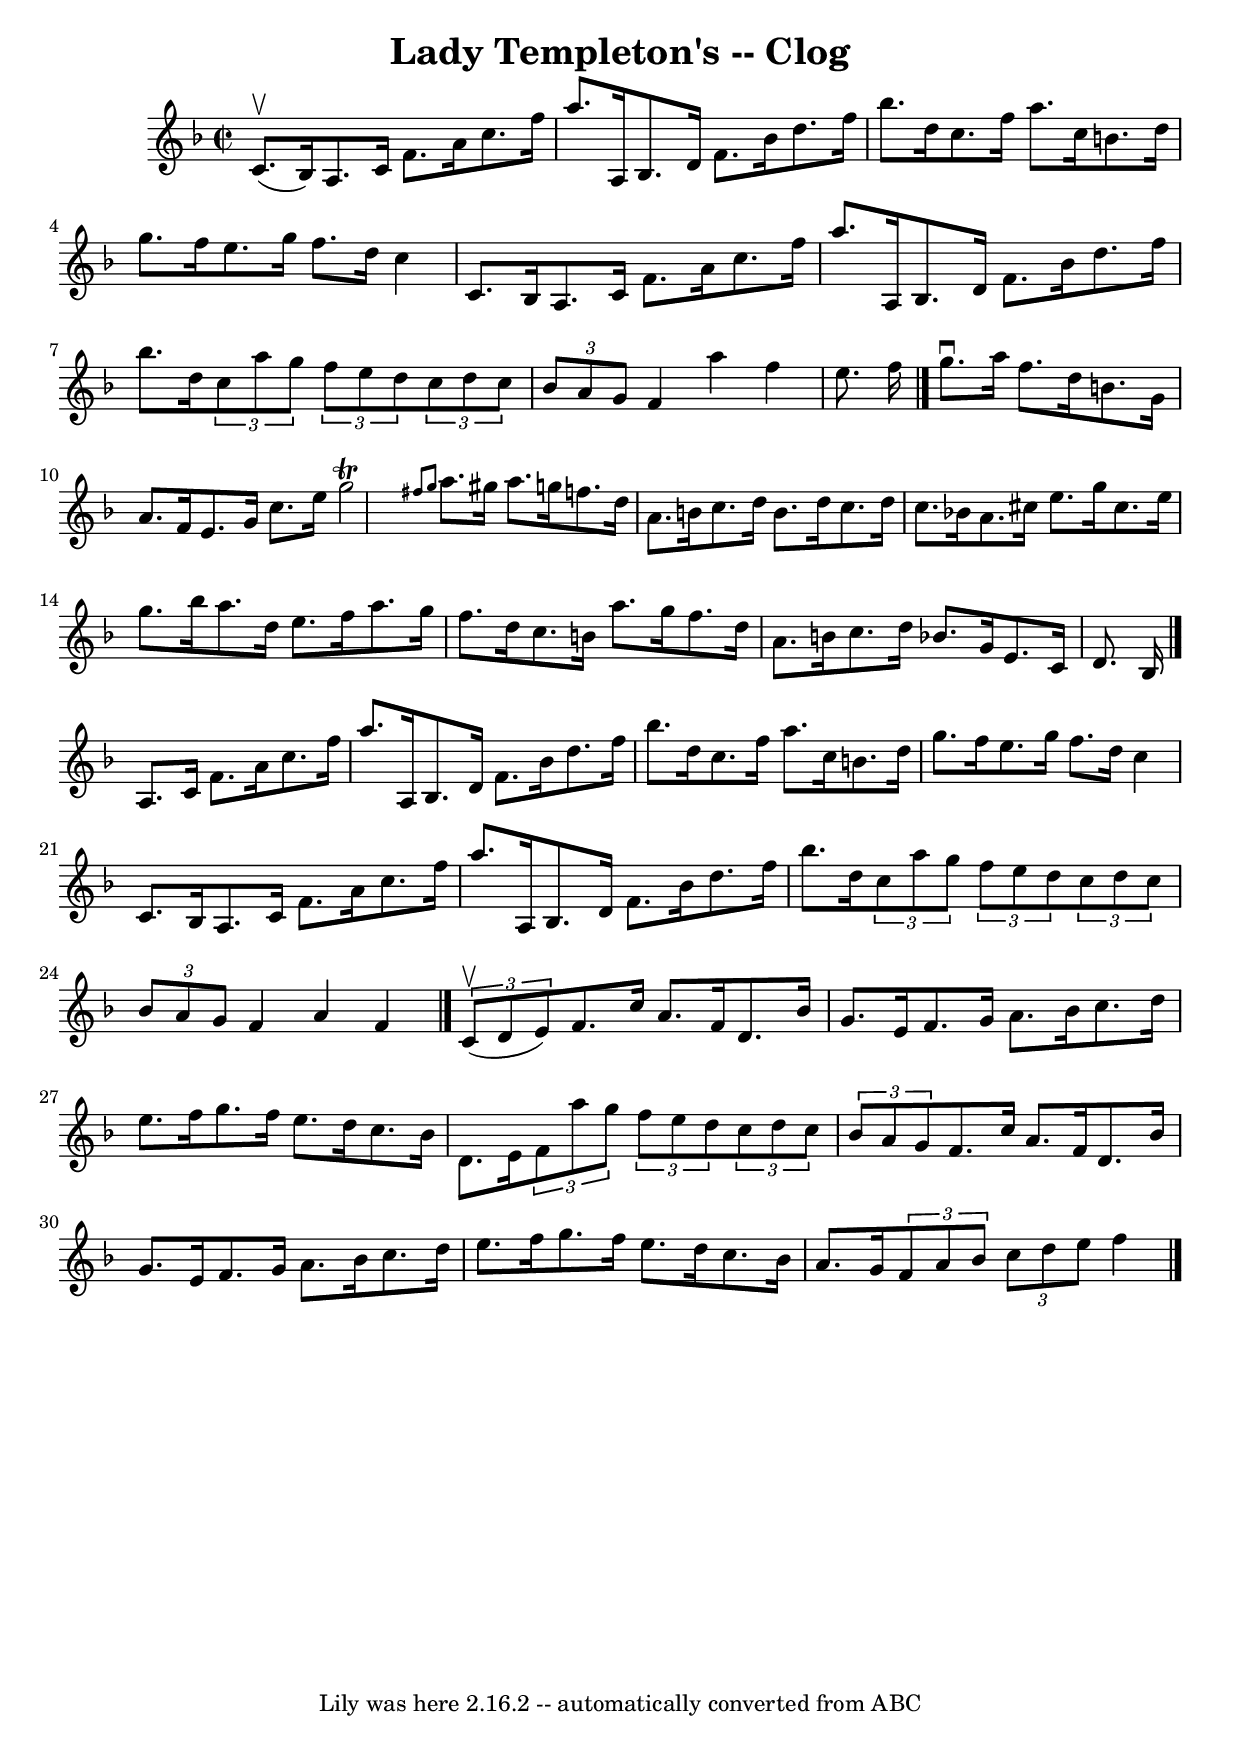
\version "2.7.40"
\include "Mammoth.ily"
\header {
	%% book = "Ryan's Mammoth Collection"
	crossRefNumber = "1"
	footnotes = "\\\\156 926"
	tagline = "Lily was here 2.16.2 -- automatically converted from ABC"
	title = "Lady Templeton's -- Clog"
}
voicedefault =  {


\override Staff.TimeSignature #'style = #'C
 \time 2/2 \key f \major c'8.^\upbow(bes16) |
 a8. c'16   
 f'8. a'16 c''8. f''16 a''8. a16    |
 bes8. d'16    
f'8. bes'16 d''8. f''16 bes''8. d''16    |
 c''8.    
f''16 a''8. c''16 b'8. d''16 g''8. f''16    |
 e''8.  
 g''16 f''8. d''16 c''4 c'8. bes16    |
 a8. c'16  
 f'8. a'16 c''8. f''16 a''8. a16    |
 bes8. d'16    
f'8. bes'16 d''8. f''16 bes''8. d''16    |
   \times 2/3 { 
 c''8 a''8 g''8  } \times 2/3 { f''8 e''8 d''8  }   \times 2/3 { 
 c''8 d''8 c''8  } \times 2/3 { bes'8 a'8 g'8  }   |
   
f'4 a''4 f''4 e''8. f''16    \bar "|." g''8.^\downbow a''16  
 f''8. d''16 b'8. g'16 a'8. f'16    |
 e'8. g'16    
c''8. e''16 g''2^\trill \grace { fis''8 g''8  }   |
 a''8. 
 gis''16 a''8. g''!16 f''8. d''16 a'8. b'16    |
   
c''8. d''16 b'8. d''16 c''8. d''16 c''8. bes'!16    
|
 a'8. cis''16 e''8. g''16 cis''8. e''16 g''8.    
bes''16    |
 a''8. d''16 e''8. f''16 a''8. g''16    
f''8. d''16    |
 c''8. b'16 a''8. g''16 f''8. d''16  
 a'8. b'16    |
 c''8. d''16 bes'!8. g'16 e'8. c'16  
 d'8. bes16    \bar "|." a8. c'16 f'8. a'16 c''8. f''16  
 a''8. a16    |
 bes8. d'16 f'8. bes'16 d''8. f''16  
 bes''8. d''16    |
 c''8. f''16 a''8. c''16 b'8.    
d''16 g''8. f''16    |
 e''8. g''16 f''8. d''16 c''4  
 c'8. bes16    |
 a8. c'16 f'8. a'16 c''8. f''16   
 a''8. a16    |
 bes8. d'16 f'8. bes'16 d''8. f''16   
 bes''8. d''16    |
   \times 2/3 { c''8 a''8 g''8  }   
\times 2/3 { f''8 e''8 d''8  }   \times 2/3 { c''8 d''8 c''8  } 
  \times 2/3 { bes'8 a'8 g'8  }   |
 f'4 a'4 f'4    
\bar "|."     \times 2/3 { c'8^\upbow(d'8 e'8) } |
 f'8.  
 c''16 a'8. f'16 d'8. bes'16 g'8. e'16    |
 f'8.    
g'16 a'8. bes'16 c''8. d''16 e''8. f''16    |
 g''8.  
 f''16 e''8. d''16 c''8. bes'16 d'8. e'16    |
   
\times 2/3 { f'8 a''8 g''8  } \times 2/3 { f''8 e''8 d''8  }   
\times 2/3 { c''8 d''8 c''8  } \times 2/3 { bes'8 a'8 g'8  }   
|
 f'8. c''16 a'8. f'16 d'8. bes'16 g'8. e'16    
|
 f'8. g'16 a'8. bes'16 c''8. d''16 e''8. f''16   
 |
 g''8. f''16 e''8. d''16 c''8. bes'16 a'8. g'16 
   |
   \times 2/3 { f'8 a'8 bes'8  } \times 2/3 { c''8 d''8 
 e''8  } f''4    \bar "|."   
}

\score{
    <<

	\context Staff="default"
	{
	    \voicedefault 
	}

    >>
	\layout {
	}
	\midi {}
}
